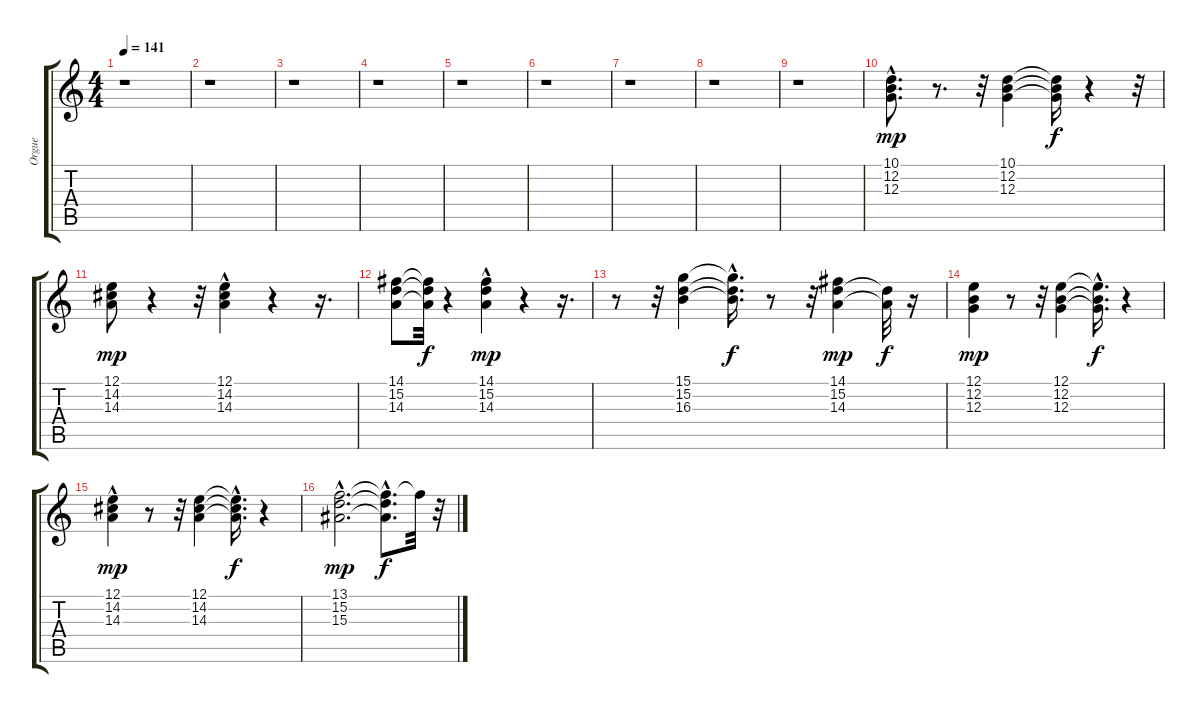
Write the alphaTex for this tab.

\track ("Orgue" "Orgue") {instrument drawbarorgan}
\staff {score tabs}
\tuning (E4 B3 G3 D3 A2 E2) {hide}
\ts (4 4)
\tempo 141
\clef g2
\ks c
r.1{dy mp} |
r.1 |
r.1 |
r.1 |
r.1 |
r.1 |
r.1 |
r.1 |
r.1 |
(10.1{hac} 12.2{hac} 12.3{hac}).8{d} r.8{d} r.32 (10.1 12.2 12.3).4 (10.1{t} 12.2{t} 12.3{t}).16{dy f} r.4 r.32 |
(12.1 14.2 14.3).8{dy mp} r.4 r.32 (12.1 14.2{hac} 14.3).4 r.4 r.16{d} |
(14.1 15.2 14.3).8 (14.1{t} 15.2{t} 14.3{t}).32{dy f} r.4 (14.1{hac} 15.2 14.3).4{dy mp} r.4 r.16{d} |
r.8 r.32 (15.1 15.2 16.3).4 (15.1{hac t} 15.2{t} 16.3{hac t}).16{d dy f} r.8 r.32 (14.1 15.2 14.3).4{dy mp} (15.2{t} 14.3{t}).32{dy f} r.16 |
(12.1 12.2 12.3).4{dy mp} r.8 r.32 (12.1 12.2 12.3).4 (12.1{hac t} 12.2{hac t} 12.3{hac t}).16{d dy f} r.4 |
(12.1{hac} 14.2{hac} 14.3).4{dy mp} r.8 r.32 (12.1 14.2 14.3).4 (12.1{hac t} 14.2{hac t} 14.3{hac t}).16{d dy f} r.4 |
(13.1{hac} 15.2{hac} 15.3{hac}).2{d dy mp} (13.1{hac t} 15.2{hac t} 15.3{hac t}).8{d dy f} 13.1{t}.32 r.32
